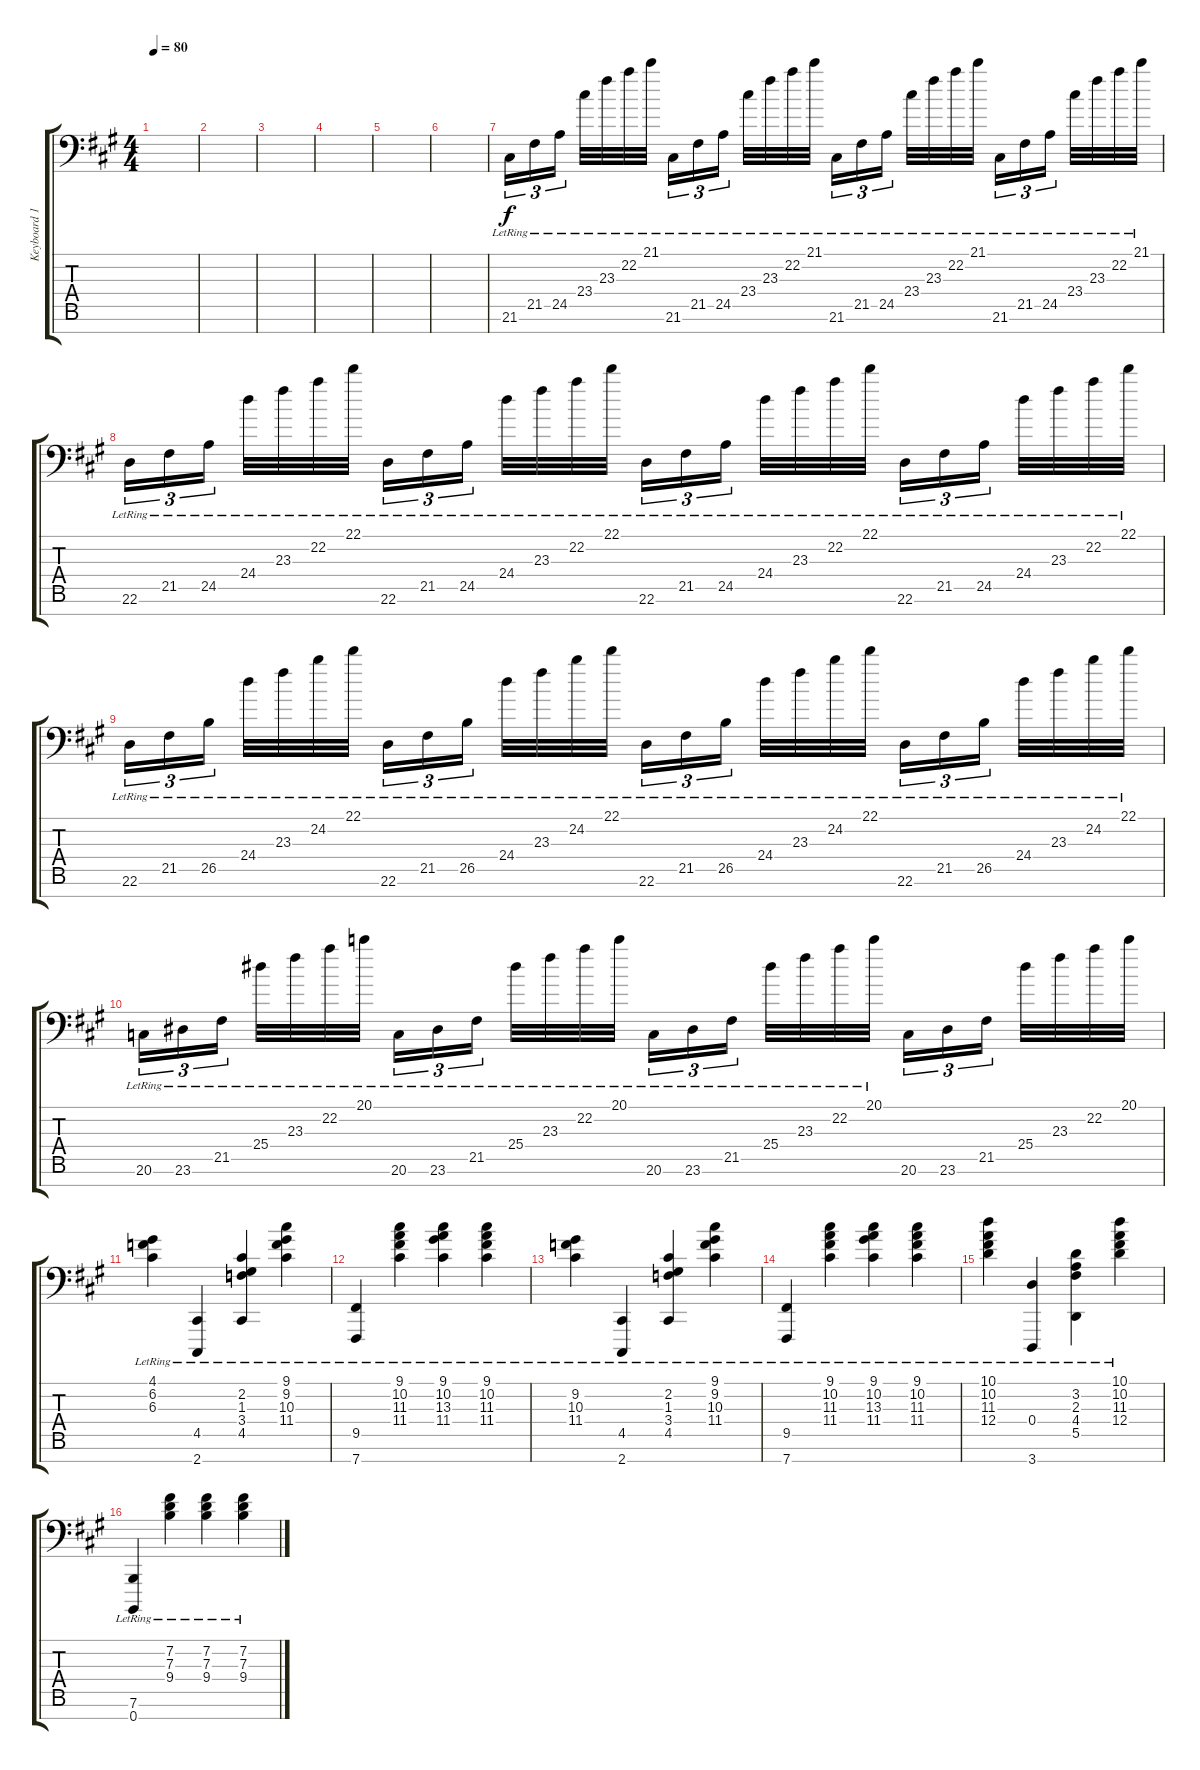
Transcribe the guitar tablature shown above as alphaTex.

\track ("Keyboard 1" "Keyboard 1") {instrument acousticgrandpiano}
\staff {score tabs}
\tuning (E4 B3 G3 D3 A1 E1 B0) {hide}
\ts (4 4)
\tempo 80
\clef f4
\ks a
|
|
|
|
|
|
21.6{lr}.16{tu (3 2) dy f volume 7} 21.5{lr}.16{tu (3 2)} 24.5{lr}.16{tu (3 2) beam splitsecondary} 23.4{lr}.32 23.3{lr}.32 22.2{lr}.32 21.1{lr}.32 21.6{lr}.16{tu (3 2)} 21.5{lr}.16{tu (3 2)} 24.5{lr}.16{tu (3 2) beam splitsecondary} 23.4{lr}.32 23.3{lr}.32 22.2{lr}.32 21.1{lr}.32 21.6{lr}.16{tu (3 2)} 21.5{lr}.16{tu (3 2)} 24.5{lr}.16{tu (3 2) beam splitsecondary} 23.4{lr}.32 23.3{lr}.32 22.2{lr}.32 21.1{lr}.32 21.6{lr}.16{tu (3 2)} 21.5{lr}.16{tu (3 2)} 24.5{lr}.16{tu (3 2) beam splitsecondary} 23.4{lr}.32 23.3{lr}.32 22.2{lr}.32 21.1{lr}.32 |
22.6{lr}.16{tu (3 2)} 21.5{lr}.16{tu (3 2)} 24.5{lr}.16{tu (3 2) beam splitsecondary} 24.4{lr}.32 23.3{lr}.32 22.2{lr}.32 22.1{lr}.32 22.6{lr}.16{tu (3 2)} 21.5{lr}.16{tu (3 2)} 24.5{lr}.16{tu (3 2) beam splitsecondary} 24.4{lr}.32 23.3{lr}.32 22.2{lr}.32 22.1{lr}.32 22.6{lr}.16{tu (3 2)} 21.5{lr}.16{tu (3 2)} 24.5{lr}.16{tu (3 2) beam splitsecondary} 24.4{lr}.32 23.3{lr}.32 22.2{lr}.32 22.1{lr}.32 22.6{lr}.16{tu (3 2)} 21.5{lr}.16{tu (3 2)} 24.5{lr}.16{tu (3 2) beam splitsecondary} 24.4{lr}.32 23.3{lr}.32 22.2{lr}.32 22.1{lr}.32 |
22.6{lr}.16{tu (3 2)} 21.5{lr}.16{tu (3 2)} 26.5{lr}.16{tu (3 2) beam splitsecondary} 24.4{lr}.32 23.3{lr}.32 24.2{lr}.32 22.1{lr}.32 22.6{lr}.16{tu (3 2)} 21.5{lr}.16{tu (3 2)} 26.5{lr}.16{tu (3 2) beam splitsecondary} 24.4{lr}.32 23.3{lr}.32 24.2{lr}.32 22.1{lr}.32 22.6{lr}.16{tu (3 2)} 21.5{lr}.16{tu (3 2)} 26.5{lr}.16{tu (3 2) beam splitsecondary} 24.4{lr}.32 23.3{lr}.32 24.2{lr}.32 22.1{lr}.32 22.6{lr}.16{tu (3 2)} 21.5{lr}.16{tu (3 2)} 26.5{lr}.16{tu (3 2) beam splitsecondary} 24.4{lr}.32 23.3{lr}.32 24.2{lr}.32 22.1{lr}.32 |
20.6{lr}.16{tu (3 2)} 23.6{lr}.16{tu (3 2)} 21.5{lr}.16{tu (3 2) beam splitsecondary} 25.4{lr}.32 23.3{lr}.32 22.2{lr}.32 20.1{lr}.32 20.6{lr}.16{tu (3 2)} 23.6{lr}.16{tu (3 2)} 21.5{lr}.16{tu (3 2) beam splitsecondary} 25.4{lr}.32 23.3{lr}.32 22.2{lr}.32 20.1{lr}.32 20.6{lr}.16{tu (3 2)} 23.6{lr}.16{tu (3 2)} 21.5{lr}.16{tu (3 2) beam splitsecondary} 25.4{lr}.32 23.3{lr}.32 22.2{lr}.32 20.1{lr}.32 20.6.16{tu (3 2)} 23.6.16{tu (3 2)} 21.5.16{tu (3 2) beam splitsecondary} 25.4.32 23.3.32 22.2.32 20.1.32 |
(4.1{lr} 6.2{lr} 6.3{lr}).4{volume 12} (4.5{lr} 2.7{lr}).4 (2.2{lr} 1.3{lr} 3.4{lr} 4.5{lr}).4 (9.1{lr} 9.2{lr} 10.3{lr} 11.4{lr}).4 |
(9.5{lr} 7.7{lr}).4 (9.1{lr} 10.2{lr} 11.3{lr} 11.4{lr}).4 (9.1{lr} 10.2{lr} 13.3{lr} 11.4{lr}).4 (9.1{lr} 10.2{lr} 11.3{lr} 11.4{lr}).4 |
(9.2{lr} 10.3{lr} 11.4{lr}).4 (4.5{lr} 2.7{lr}).4 (2.2{lr} 1.3{lr} 3.4{lr} 4.5{lr}).4 (9.1{lr} 9.2{lr} 10.3{lr} 11.4{lr}).4 |
(9.5{lr} 7.7{lr}).4 (9.1{lr} 10.2{lr} 11.3{lr} 11.4{lr}).4 (9.1{lr} 10.2{lr} 13.3{lr} 11.4{lr}).4 (9.1{lr} 10.2{lr} 11.3{lr} 11.4{lr}).4 |
(10.1{lr} 10.2{lr} 11.3{lr} 12.4{lr}).4 (0.4{lr} 3.7{lr}).4 (3.2{lr} 2.3{lr} 4.4{lr} 5.5{lr}).4 (10.1{lr} 10.2{lr} 11.3{lr} 12.4{lr}).4 |
(7.6{lr} 0.7{lr}).4 (7.2{lr} 7.3{lr} 9.4{lr}).4 (7.2{lr} 7.3{lr} 9.4{lr}).4 (7.2{lr} 7.3{lr} 9.4{lr}).4
